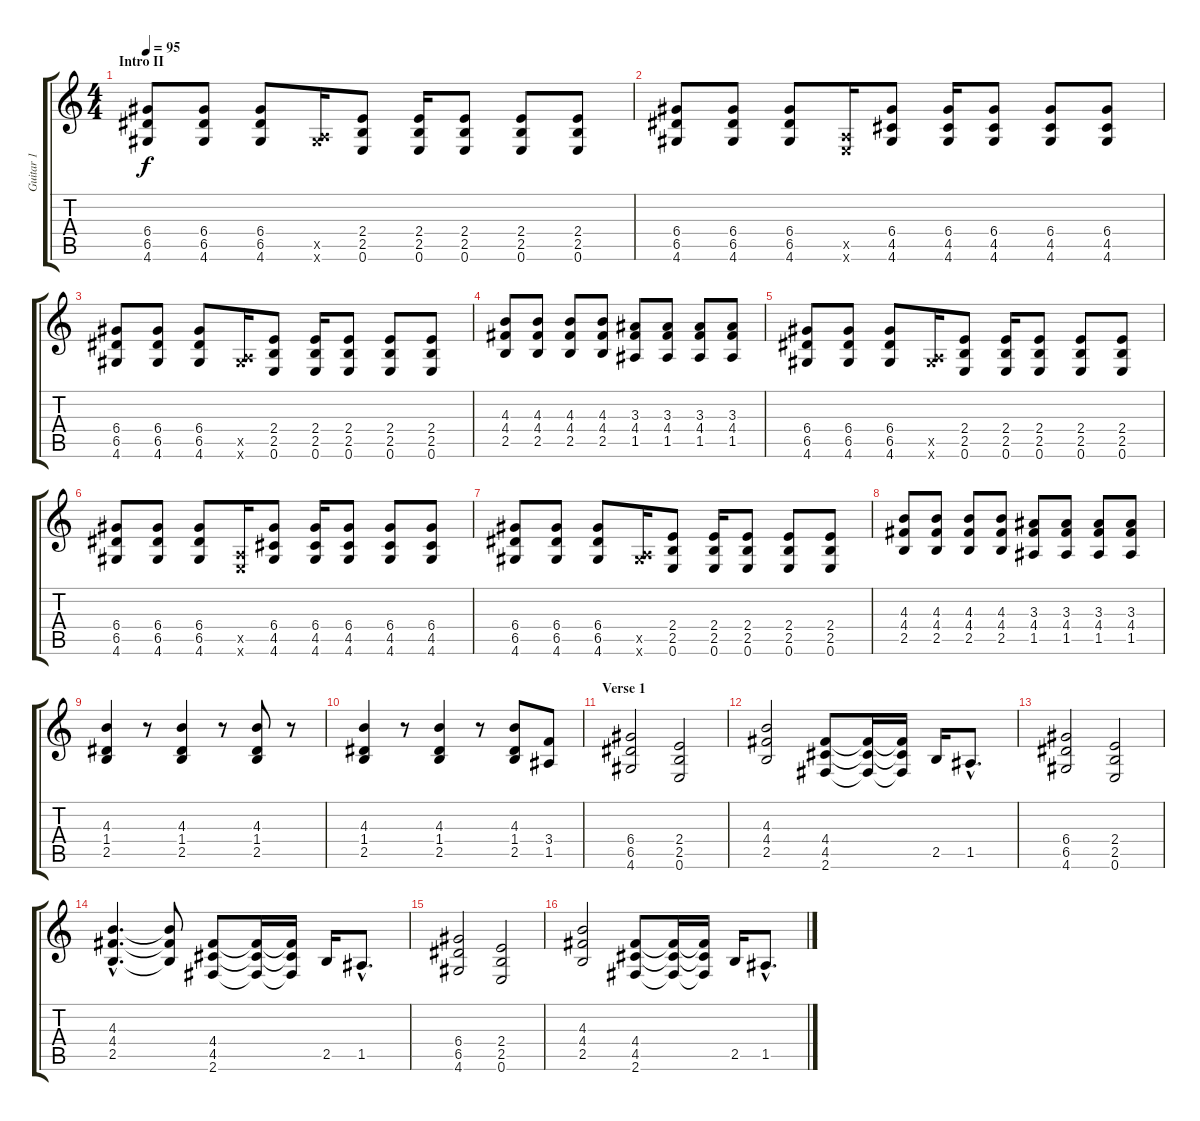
\track ("Guitar 1" "Guitar 1") {instrument distortionguitar}
\staff {score tabs}
\tuning (E4 B3 G3 D3 A2 E2) {hide}
\ts (4 4)
\section ("" "Intro II")
\tempo 95
\clef g2
\ks c
(6.4 6.5 4.6).8{dy f} (6.4 6.5 4.6).8 (6.4 6.5 4.6).8 (0.5{x} 4.6{x}).16 (2.4 2.5 0.6).8 (2.4 2.5 0.6).16 (2.4 2.5 0.6).8 (2.4 2.5 0.6).8 (2.4 2.5 0.6).8 |
(6.4 6.5 4.6).8 (6.4 6.5 4.6).8 (6.4 6.5 4.6).8 (0.5{x} 0.6{x}).16 (6.4 4.5 4.6).8 (6.4 4.5 4.6).16 (6.4 4.5 4.6).8 (6.4 4.5 4.6).8 (6.4 4.5 4.6).8 |
(6.4 6.5 4.6).8 (6.4 6.5 4.6).8 (6.4 6.5 4.6).8 (0.5{x} 4.6{x}).16 (2.4 2.5 0.6).8 (2.4 2.5 0.6).16 (2.4 2.5 0.6).8 (2.4 2.5 0.6).8 (2.4 2.5 0.6).8 |
(4.3 4.4 2.5).8 (4.3 4.4 2.5).8 (4.3 4.4 2.5).8 (4.3 4.4 2.5).8 (3.3 4.4 1.5).8 (3.3 4.4 1.5).8 (3.3 4.4 1.5).8 (3.3 4.4 1.5).8 |
(6.4 6.5 4.6).8 (6.4 6.5 4.6).8 (6.4 6.5 4.6).8 (0.5{x} 4.6{x}).16 (2.4 2.5 0.6).8 (2.4 2.5 0.6).16 (2.4 2.5 0.6).8 (2.4 2.5 0.6).8 (2.4 2.5 0.6).8 |
(6.4 6.5 4.6).8 (6.4 6.5 4.6).8 (6.4 6.5 4.6).8 (0.5{x} 0.6{x}).16 (6.4 4.5 4.6).8 (6.4 4.5 4.6).16 (6.4 4.5 4.6).8 (6.4 4.5 4.6).8 (6.4 4.5 4.6).8 |
(6.4 6.5 4.6).8 (6.4 6.5 4.6).8 (6.4 6.5 4.6).8 (0.5{x} 4.6{x}).16 (2.4 2.5 0.6).8 (2.4 2.5 0.6).16 (2.4 2.5 0.6).8 (2.4 2.5 0.6).8 (2.4 2.5 0.6).8 |
(4.3 4.4 2.5).8 (4.3 4.4 2.5).8 (4.3 4.4 2.5).8 (4.3 4.4 2.5).8 (3.3 4.4 1.5).8 (3.3 4.4 1.5).8 (3.3 4.4 1.5).8 (3.3 4.4 1.5).8 |
(4.3 1.4 2.5).4 r.8 (4.3 1.4 2.5).4 r.8 (4.3 1.4 2.5).8 r.8 |
(4.3 1.4 2.5).4 r.8 (4.3 1.4 2.5).4 r.8 (4.3 1.4 2.5).8 (3.4 1.5).8 |
\section ("" "Verse 1")
(6.4 6.5 4.6).2 (2.4 2.5 0.6).2 |
(4.3 4.4 2.5).2 (4.4 4.5 2.6).8 (4.4{t} 4.5{t} 2.6{t}).16 (4.4{t} 4.5{t} 2.6{t}).16 2.5.16 1.5{hac}.8{d} |
(6.4 6.5 4.6).2 (2.4 2.5 0.6).2 |
(4.3{hac} 4.4{hac} 2.5{hac}).4{d} (4.3{t} 4.4{t} 2.5{t}).8 (4.4 4.5 2.6).8 (4.4{t} 4.5{t} 2.6{t}).16 (4.4{t} 4.5{t} 2.6{t}).16 2.5.16 1.5{hac}.8{d} |
(6.4 6.5 4.6).2 (2.4 2.5 0.6).2 |
(4.3 4.4 2.5).2 (4.4 4.5 2.6).8 (4.4{t} 4.5{t} 2.6{t}).16 (4.4{t} 4.5{t} 2.6{t}).16 2.5.16 1.5{hac}.8{d}
